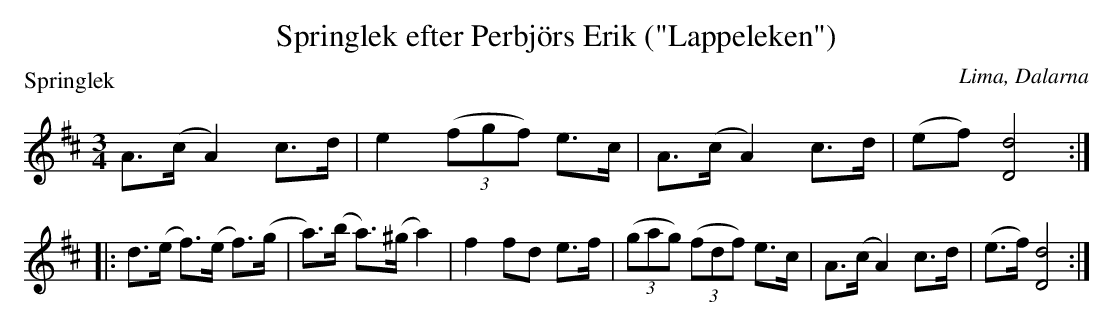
X:1
T:Springlek efter Perbjörs Erik ("Lappeleken")
O:Lima, Dalarna
P:Springlek
M:3/4
L:1/8
K:D
A>(c A2) c>d|e2 ((3fgf) e>c|A>(c A2) c>d|(ef) [D4d4]::!
d>(e f>)(e f>)(g|a>)(b a>)(^g a2)|f2 fd e>f|((3gag) ((3fdf) e>c|A>(c A2) c>d|(e>f) [D4d4]:|]
